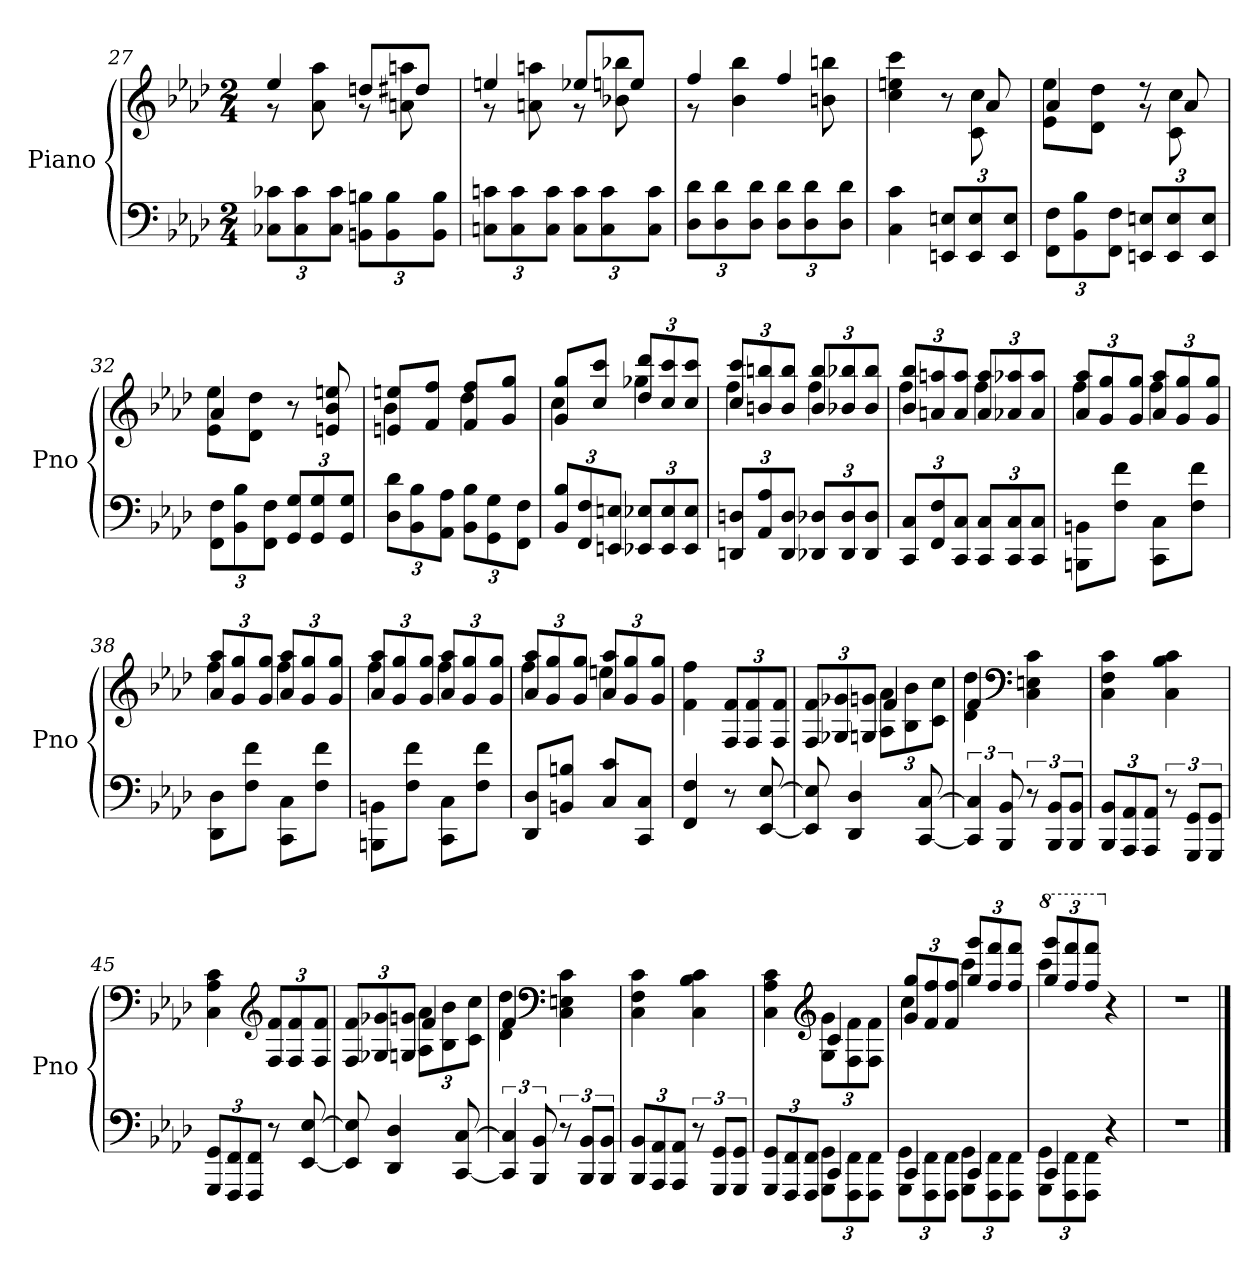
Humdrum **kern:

**kern	**kern
*part1	*part1
*staff2	*staff1
*I"Piano	*
*I'Pno	*
*clefF4	*clefG2
*k[b-e-a-d-]	*k[b-e-a-d-]
*f:	*f:
*M2/4	*M2/4
=27	=27
*	*^
12C-X 12c-XL	4ee-	8r
12C- 12c-	.	.
.	.	8a- 8aa-
12C- 12c-J	.	.
12BBn 12BnL	8ddnL	8r
12BB 12B	.	.
.	8dd#XJ	8an 8aan
12BB 12BJ	.	.
=28	=28	=28
12Cn 12cnL	4een	8r
12C 12c	.	.
.	.	8an 8aan
12C 12cJ	.	.
12C 12cL	8ee-XL	8r
12C 12c	.	.
.	8eenJ	8b-X 8bb-X
12C 12cJ	.	.
=29	=29	=29
12D- 12d-L	4ff	8r
12D- 12d-	.	.
.	.	4b- 4bb-
12D- 12d-J	.	.
12D- 12d-L	4ff	.
12D- 12d-	.	.
.	.	8bn 8bbn
12D- 12d-J	.	.
=30	=30	=30
4C 4c	4cc 4een 4ccc	4.ryy
12EEn 12EnL	8r	.
12EE 12E	.	.
.	8a-	8c 8cc
12EE 12EJ	.	.
=31	=31	=31
12FF 12FL	4a-	8e- 8ee-L
12BB- 12B-	.	.
.	.	8d- 8dd-J
12FF 12FJ	.	.
12EEn 12EnL	8r	8r
12EE 12E	.	.
.	8a-	8c 8cc
12EE 12EJ	.	.
=32	=32	=32
12FF 12FL	4a-	8e- 8ee-L
12BB- 12B-	.	.
.	.	8d- 8dd-J
12FF 12FJ	.	.
12GG 12GL	8r	4ryy
12GG 12G	.	.
.	8en 8b- 8een	.
12GG 12GJ	.	.
=33	=33	=33
12D- 12d-L	8en 8eenL	4b-
12BB- 12B-	.	.
.	8f 8ffJ	.
12AA- 12A-J	.	.
12BB- 12B-L	8f 8ffL	4dd-
12GG 12G	.	.
.	8g 8ggJ	.
12FF 12FJ	.	.
=34	=34	=34
12BB- 12B-L	8g 8ggL	4cc
12FF 12F	.	.
.	8cc 8cccJ	.
12EEn 12EnJ	.	.
12EE-X 12E-XL	12dd- 12ddd-L	4gg-X
12EE- 12E-	12cc 12ccc	.
12EE- 12E-J	12cc 12cccJ	.
=35	=35	=35
12DDn 12DnL	12cc 12cccL	4ff
12AA- 12A-	12bn 12bbn	.
12DD 12DJ	12b 12bbJ	.
12DD-X 12D-XL	12b 12bbL	4ff
12DD- 12D-	12b-X 12bb-X	.
12DD- 12D-J	12b- 12bb-J	.
=36	=36	=36
12CC 12CL	12b- 12bb-L	4ff
12FF 12F	12an 12aan	.
12CC 12CJ	12a 12aaJ	.
12CC 12CL	12a 12aaL	4ff
12CC 12C	12a-X 12aa-X	.
12CC 12CJ	12a- 12aa-J	.
=37	=37	=37
8BBBn 8BBnL	12a- 12aa-L	4ff
.	12g 12gg	.
8F 8fJ	.	.
.	12g 12ggJ	.
8CC 8CL	12a- 12aa-L	4ff
.	12g 12gg	.
8F 8fJ	.	.
.	12g 12ggJ	.
=38	=38	=38
8DD- 8D-L	12a- 12aa-L	4ff
.	12g 12gg	.
8F 8fJ	.	.
.	12g 12ggJ	.
8CC 8CL	12a- 12aa-L	4ff
.	12g 12gg	.
8F 8fJ	.	.
.	12g 12ggJ	.
=39	=39	=39
8BBBn 8BBnL	12a- 12aa-L	4ff
.	12g 12gg	.
8F 8fJ	.	.
.	12g 12ggJ	.
8CC 8CL	12a- 12aa-L	4ff
.	12g 12gg	.
8F 8fJ	.	.
.	12g 12ggJ	.
=40	=40	=40
8DD- 8D-L	12a- 12aa-L	4ff
.	12g 12gg	.
8BBn 8BnJ	.	.
.	12g 12ggJ	.
8C 8cL	12a- 12aa-L	4een
.	12g 12gg	.
8CC 8CJ	.	.
.	12g 12ggJ	.
*	*v	*v
=41	=41
4FF 4F	4f 4ff
8r	12F 12fL
.	12F 12f
[8EE- [8E-	.
.	12F 12fJ
=42	=42
*	*^
8EE-] 8E-]	12F 12fL	4ryy
.	12G-X 12g-X	.
4DD- 4D-	.	.
.	12Gn 12gnJ	.
.	4f	12A- 12a-L
.	.	12B- 12b-
[8CC [8C	.	.
.	.	12c 12ccJ
=43	=43	=43
6CC] 6C]	4f	4d- 4dd-
12BBB- 12BB-	.	.
*	*clefF4	*
12r	4C 4En 4c	4ryy
12BBB- 12BB-L	.	.
12BBB- 12BB-J	.	.
*	*v	*v
=44	=44
12BBB- 12BB-L	4C 4F 4c
12AAA- 12AA-	.
12AAA- 12AA-J	.
12r	4C 4B- 4c
12GGG 12GGL	.
12GGG 12GGJ	.
=45	=45
12GGG 12GGL	4C 4A- 4c
12FFF 12FF	.
12FFF 12FFJ	.
*	*clefG2
8r	12F 12fL
.	12F 12f
[8EE- [8E-	.
.	12F 12fJ
=46	=46
*	*^
8EE-] 8E-]	12F 12fL	4ryy
.	12G-X 12g-X	.
4DD- 4D-	.	.
.	12Gn 12gnJ	.
.	4f	12A- 12a-L
.	.	12B- 12b-
[8CC [8C	.	.
.	.	12c 12ccJ
=47	=47	=47
6CC] 6C]	4f	4d- 4dd-
12BBB- 12BB-	.	.
*	*clefF4	*
12r	4C 4En 4c	4ryy
12BBB- 12BB-L	.	.
12BBB- 12BB-J	.	.
*	*v	*v
=48	=48
12BBB- 12BB-L	4C 4F 4c
12AAA- 12AA-	.
12AAA- 12AA-J	.
12r	4C 4B- 4c
12GGG 12GGL	.
12GGG 12GGJ	.
=49	=49
*^	*^
12GGG 12GGL	4ryy	4C 4A- 4c	4ryy
12FFF 12FF	.	.	.
12FFF 12FFJ	.	.	.
*	*	*clefG2	*
4CC	12GGG 12GGL	4c	12G 12gL
.	12FFF 12FF	.	12F 12f
.	12FFF 12FFJ	.	12F 12fJ
=50	=50	=50	=50
4CC	12GGG 12GGL	12g 12ggL	4cc
.	12FFF 12FF	12f 12ff	.
.	12FFF 12FFJ	12f 12ffJ	.
4CC	12GGG 12GGL	12gg 12gggL	4ccc
.	12FFF 12FF	12ff 12fff	.
.	12FFF 12FFJ	12ff 12fffJ	.
=51	=51	=51	=51
*	*	*8va	*
4CC	12GGG 12GGL	12ggg 12ggggL	4cccc
.	12FFF 12FF	12fff 12ffff	.
.	12FFF 12FFJ	12fff 12ffffJ	.
*	*	*X8va	*
4r	4ryy	4r	4ryy
*v	*v	*	*
*	*v	*v
=52	=52
2r	2r
==	==
*-	*-
